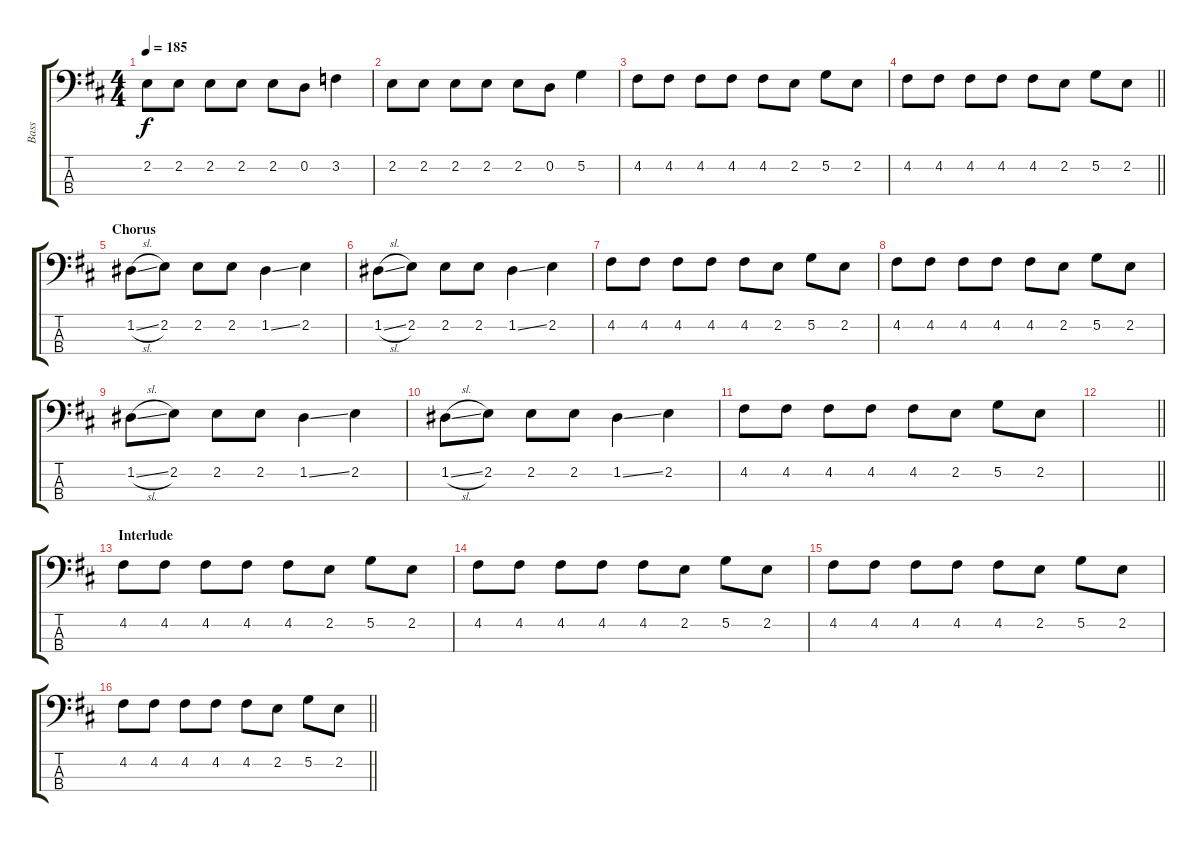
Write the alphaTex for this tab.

\track ("Bass" "Bass") {instrument electricbassfinger}
\staff {score tabs}
\tuning (G2 D2 A1 E1) {hide}
\ts (4 4)
\tempo 185
\clef f4
\ks d
2.2.8{dy f} 2.2.8 2.2.8 2.2.8 2.2.8 0.2.8 3.2.4 |
2.2.8 2.2.8 2.2.8 2.2.8 2.2.8 0.2.8 5.2.4 |
4.2.8 4.2.8 4.2.8 4.2.8 4.2.8 2.2.8 5.2.8 2.2.8 |
\barLineRight lightlight
4.2.8 4.2.8 4.2.8 4.2.8 4.2.8 2.2.8 5.2.8 2.2.8 |
\section ("" "Chorus")
1.2{sl}.8 2.2.8 2.2.8 2.2.8 1.2{ss}.4 2.2.4 |
1.2{sl}.8 2.2.8 2.2.8 2.2.8 1.2{ss}.4 2.2.4 |
4.2.8 4.2.8 4.2.8 4.2.8 4.2.8 2.2.8 5.2.8 2.2.8 |
4.2.8 4.2.8 4.2.8 4.2.8 4.2.8 2.2.8 5.2.8 2.2.8 |
1.2{sl}.8 2.2.8 2.2.8 2.2.8 1.2{ss}.4 2.2.4 |
1.2{sl}.8 2.2.8 2.2.8 2.2.8 1.2{ss}.4 2.2.4 |
4.2.8 4.2.8 4.2.8 4.2.8 4.2.8 2.2.8 5.2.8 2.2.8 |
\barLineRight lightlight
|
\section ("" "Interlude")
4.2.8 4.2.8 4.2.8 4.2.8 4.2.8 2.2.8 5.2.8 2.2.8 |
4.2.8 4.2.8 4.2.8 4.2.8 4.2.8 2.2.8 5.2.8 2.2.8 |
4.2.8 4.2.8 4.2.8 4.2.8 4.2.8 2.2.8 5.2.8 2.2.8 |
\barLineRight lightlight
4.2.8 4.2.8 4.2.8 4.2.8 4.2.8 2.2.8 5.2.8 2.2.8
